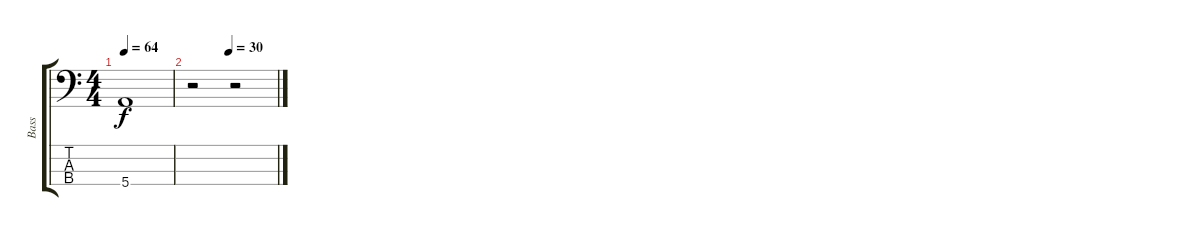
\track ("Bass" "Bass") {instrument fretlessbass}
\staff {score tabs}
\tuning (G2 D2 A1 E1) {hide}
\ts (4 4)
\tempo 64
\clef f4
\ks c
5.4{t}.1{dy f} |
\tempo (30 0.4375)
r.2 r.2{volume 14}
